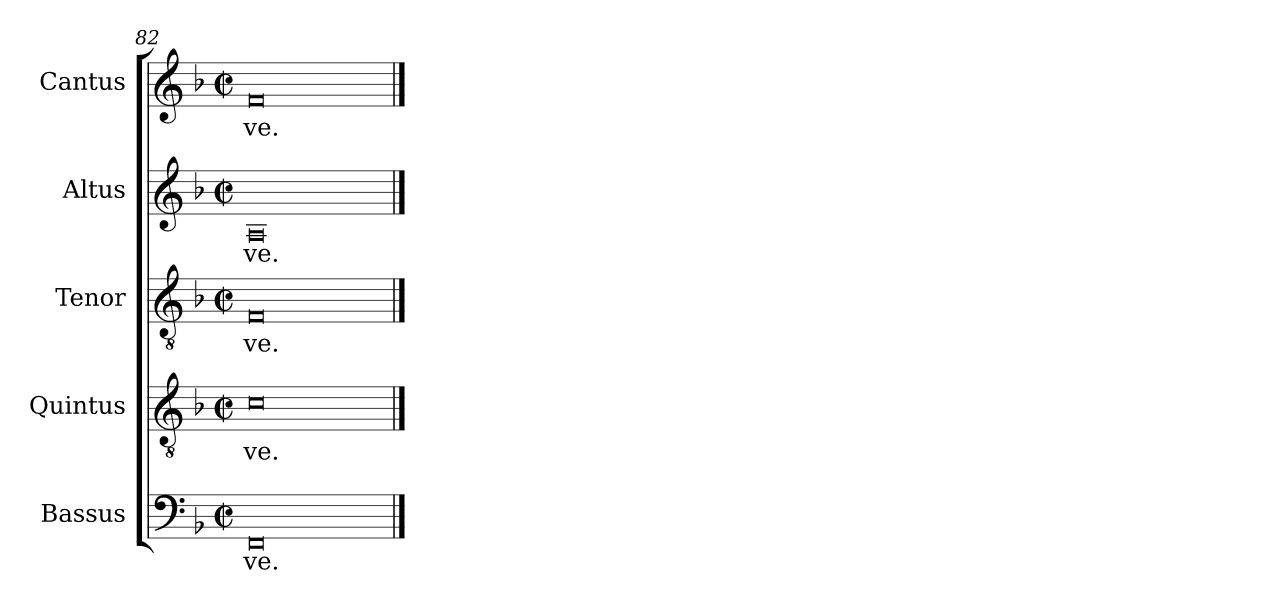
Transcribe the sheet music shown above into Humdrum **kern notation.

**kern	**text	**kern	**text	**kern	**text	**kern	**text	**kern	**text
*part5	*part5	*part4	*part4	*part3	*part3	*part2	*part2	*part1	*part1
*staff5	*staff5	*staff4	*staff4	*staff3	*staff3	*staff2	*staff2	*staff1	*staff1
*I"Bassus	*	*I"Quintus	*	*I"Tenor	*	*I"Altus	*	*I"Cantus	*
*clefF4	*	*clefGv2	*	*clefGv2	*	*clefG2	*	*clefG2	*
*k[b-]	*	*k[b-]	*	*k[b-]	*	*k[b-]	*	*k[b-]	*
*F:	*	*F:	*	*F:	*	*F:	*	*F:	*
*M2/2	*	*M2/2	*	*M2/2	*	*M2/2	*	*M2/2	*
*met(c|)	*	*met(c|)	*	*met(c|)	*	*met(c|)	*	*met(c|)	*
=82	=82	=82	=82	=82	=82	=82	=82	=82	=82
!	!LO:LY:b	!	!LO:LY:b:cj	!	!LO:LY:b	!	!LO:LY:b	!	!LO:LY:b:cj
0FF	ve.	0c	ve.	0F	ve.	0A	-ve.	0f	ve.
==	==	==	==	==	==	==	==	==	==
*-	*-	*-	*-	*-	*-	*-	*-	*-	*-
